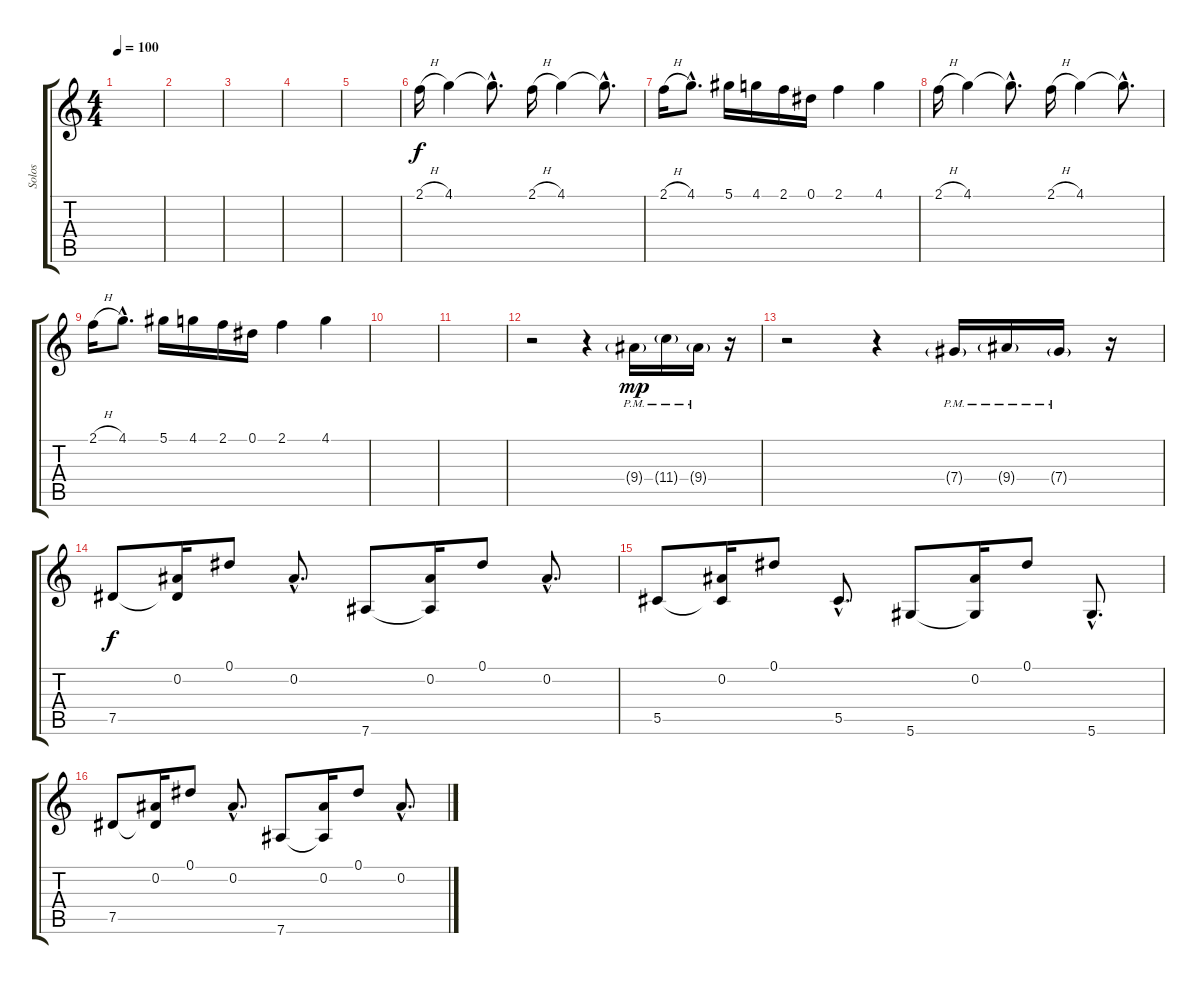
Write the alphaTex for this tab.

\track ("Solos" "Solos") {instrument acousticguitarsteel}
\staff {score tabs}
\tuning (Eb4 Bb3 Gb3 Db3 Ab2 Eb2) {hide}
\ts (4 4)
\tempo 100
\clef g2
\ks c
|
|
|
|
|
2.1{h}.16 4.1.4 4.1{hac t}.8{d} 2.1{h}.16 4.1.4 4.1{hac t}.8{d} |
2.1{h}.16 4.1{hac}.8{d} 5.1.16 4.1.16 2.1.16 0.1.16 2.1.4 4.1.4 |
2.1{h}.16 4.1.4 4.1{hac t}.8{d} 2.1{h}.16 4.1.4 4.1{hac t}.8{d} |
2.1{h}.16 4.1{hac}.8{d} 5.1.16 4.1.16 2.1.16 0.1.16 2.1.4 4.1.4 |
|
|
r.2 r.4 9.4{g pm}.16{dy mp} 11.4{g pm}.16 9.4{g pm}.16 r.16 |
r.2{instrument electricguitarmuted} r.4 7.4{g pm}.16 9.4{g pm}.16 7.4{g pm}.16 r.16 |
7.5.8{dy f instrument acousticguitarsteel} (0.2 7.5{t}).16 0.1.8 0.2{hac}.8{d} 7.6.8 (0.2 7.6{t}).16 0.1.8 0.2{hac}.8{d} |
5.5.8 (0.2 5.5{t}).16 0.1.8 5.5{hac}.8{d} 5.6.8 (0.2 5.6{t}).16 0.1.8 5.6{hac}.8{d} |
7.5.8 (0.2 7.5{t}).16 0.1.8 0.2{hac}.8{d} 7.6.8 (0.2 7.6{t}).16 0.1.8 0.2{hac}.8{d}
